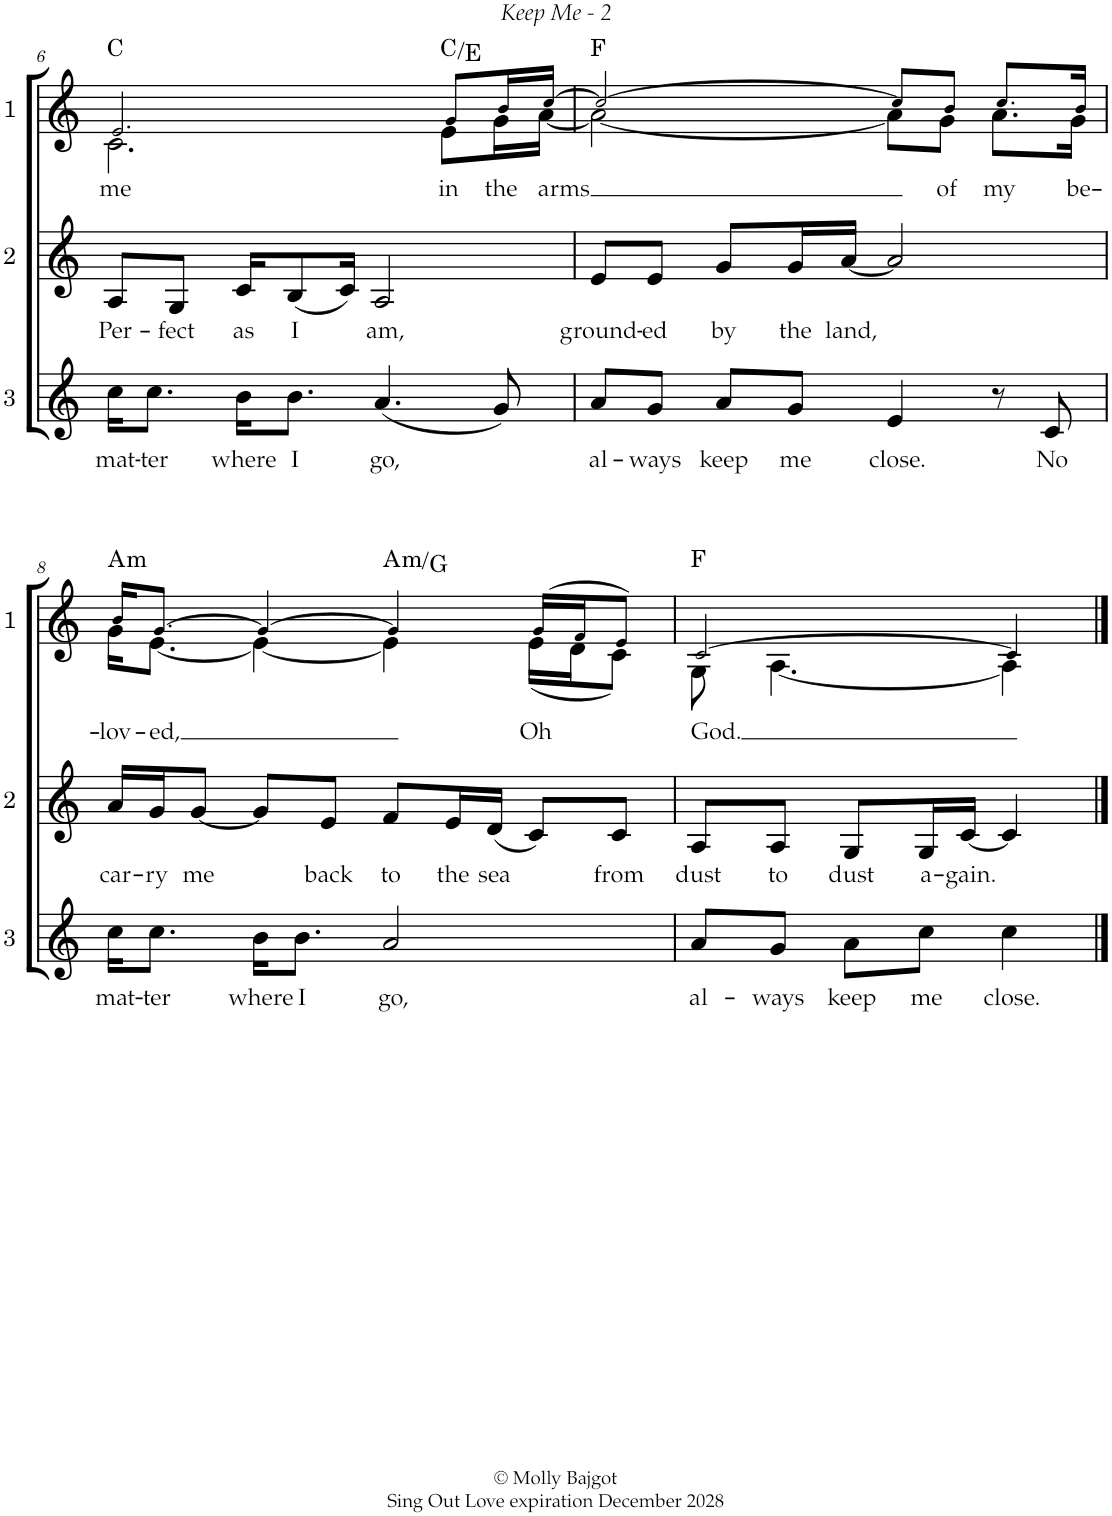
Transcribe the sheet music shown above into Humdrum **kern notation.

**kern	**text	**kern	**text	**kern	**text	**harte
*part3	*part3	*part2	*part2	*part1	*part1	*part1
*staff3	*staff3	*staff2	*staff2	*staff1	*staff1	*
*I"3	*	*I"2	*	*I"1	*	*
!!LO:PB:g=z
*clefG2	*	*clefG2	*	*clefG2	*	*
*k[]	*	*k[]	*	*k[]	*	*
*M4/4	*	*M4/4	*	*M4/4	*	*
=6	=6	=6	=6	=6	=6	=6
!	!LO:LY:b	!	!LO:LY:b	!	!LO:LY:b	!
*	*	*	*	*^	*	*
16cc\KL	mat-	8A/L	Per-	2.e!/	2.c\	me	C:maj
!	!LO:LY:b	!	!	!	!	!	!
8.cc\J	-ter	.	.	.	.	.	.
!	!	!	!LO:LY:b	!	!	!	!
.	.	8G/J	-fect	.	.	.	.
!	!LO:LY:b	!	!LO:LY:b	!	!	!	!
16b\KL	where	16c/KL	as	.	.	.	.
!	!LO:LY:b	!	!LO:LY:b	!	!	!	!
8.b\J	I	(8B/	I	.	.	.	.
.	.	16c/Jk)	.	.	.	.	.
!	!LO:LY:b	!	!LO:LY:b	!	!	!	!
(4.a/	go,	2A/	am,	.	.	.	.
!	!	!	!	!	!	!LO:LY:b	!
.	.	.	.	8g!/L	8e\L	in	C:maj/3
!	!	!	!	!	!	!LO:LY:b	!
8g/)	.	.	.	16b!/L	16g\L	the	.
!	!	!	!	!	!	!LO:LY:b	!
.	.	.	.	[16cc!/JJ	[16a\JJ	arms	.
=7	=7	=7	=7	=7	=7	=7	=7
!	!LO:LY:b	!	!LO:LY:b	!	!	!	!
8a/L	al-	8e/L	ground-	2cc!/_	2a\_	.	F:maj
!	!LO:LY:b	!	!LO:LY:b	!	!	!	!
8g/J	-ways	8e/J	-ed	.	.	.	.
!	!LO:LY:b	!	!LO:LY:b	!	!	!	!
8a/L	keep	8g/L	by	.	.	.	.
!	!LO:LY:b	!	!LO:LY:b	!	!	!	!
8g/J	me	16g/L	the	.	.	.	.
!	!	!	!LO:LY:b	!	!	!	!
.	.	[16a/JJ	land,	.	.	.	.
!	!LO:LY:b	!	!	!	!	!	!
4e/	close.	2a/]	.	8cc!/L]	8a\L]	.	.
!	!	!	!	!	!	!LO:LY:b	!
.	.	.	.	8b!/J	8g\J	of	.
!	!	!	!	!	!	!LO:LY:b	!
8r	.	.	.	8.cc!/L	8.a\L	my	.
!	!LO:LY:b	!	!	!	!	!	!
8c/	No	.	.	.	.	.	.
!	!	!	!	!	!	!LO:LY:b	!
.	.	.	.	16b!/Jk	16g\Jk	be-	.
!!LO:LB:g=z	!!
=8	=8	=8	=8	=8	=8	=8	=8
!	!LO:LY:b	!	!LO:LY:b	!	!	!LO:LY:b	!LO:H:kt=m
16cc\KL	mat-	16a/LL	car-	16b!/KL	16g\KL	-lov-	A:min
!	!LO:LY:b	!	!LO:LY:b	!	!	!LO:LY:b	!
8.cc\J	-ter	16g/J	-ry	[8.g!/J	[8.e\J	-ed,	.
!	!	!	!LO:LY:b	!	!	!	!
.	.	[8g/J	me	.	.	.	.
!	!LO:LY:b	!	!	!	!	!	!
16b\KL	where	8g/L]	.	4g!/_	4e\_	.	.
!	!LO:LY:b	!	!	!	!	!	!
8.b\J	I	.	.	.	.	.	.
!	!	!	!LO:LY:b	!	!	!	!
.	.	8e/J	back	.	.	.	.
!	!LO:LY:b	!	!LO:LY:b	!	!	!	!LO:H:kt=m
2a/	go,	8f/L	to	4g!/]	4e\]	.	A:min/b7
!	!	!	!LO:LY:b	!	!	!	!
.	.	16e/L	the	.	.	.	.
!	!	!	!LO:LY:b	!	!	!	!
.	.	(16d/JJ	sea	.	.	.	.
!	!	!	!	!	!	!LO:LY:b	!
.	.	8c/L)	.	(16g!/LL	(16e\LL	Oh	.
.	.	.	.	16f!/J	16d\J	.	.
!	!	!	!LO:LY:b	!	!	!	!
.	.	8c/J	from	8e!/J)	8c\J)	.	.
=9	=9	=9	=9	=9	=9	=9	=9
!	!LO:LY:b	!	!LO:LY:b	!	!	!LO:LY:b	!
8a/L	al-	8A/L	dust	[2c!/	8G\	God.	F:maj
!	!LO:LY:b	!	!LO:LY:b	!	!	!	!
8g/J	-ways	8A/J	to	.	[4.A\	.	.
!	!LO:LY:b	!	!LO:LY:b	!	!	!	!
8a\L	keep	8G/L	dust	.	.	.	.
!	!LO:LY:b	!	!LO:LY:b	!	!	!	!
8cc\J	me	16G/L	a-	.	.	.	.
!	!	!	!LO:LY:b	!	!	!	!
.	.	[16c/JJ	-gain.	.	.	.	.
!	!LO:LY:b	!	!	!	!	!	!
4cc\	close.	4c/]	.	4c!/]	4A\]	.	.
*	*	*	*	*v	*v	*	*
==	==	==	==	==	==	==
*-	*-	*-	*-	*-	*-	*-
